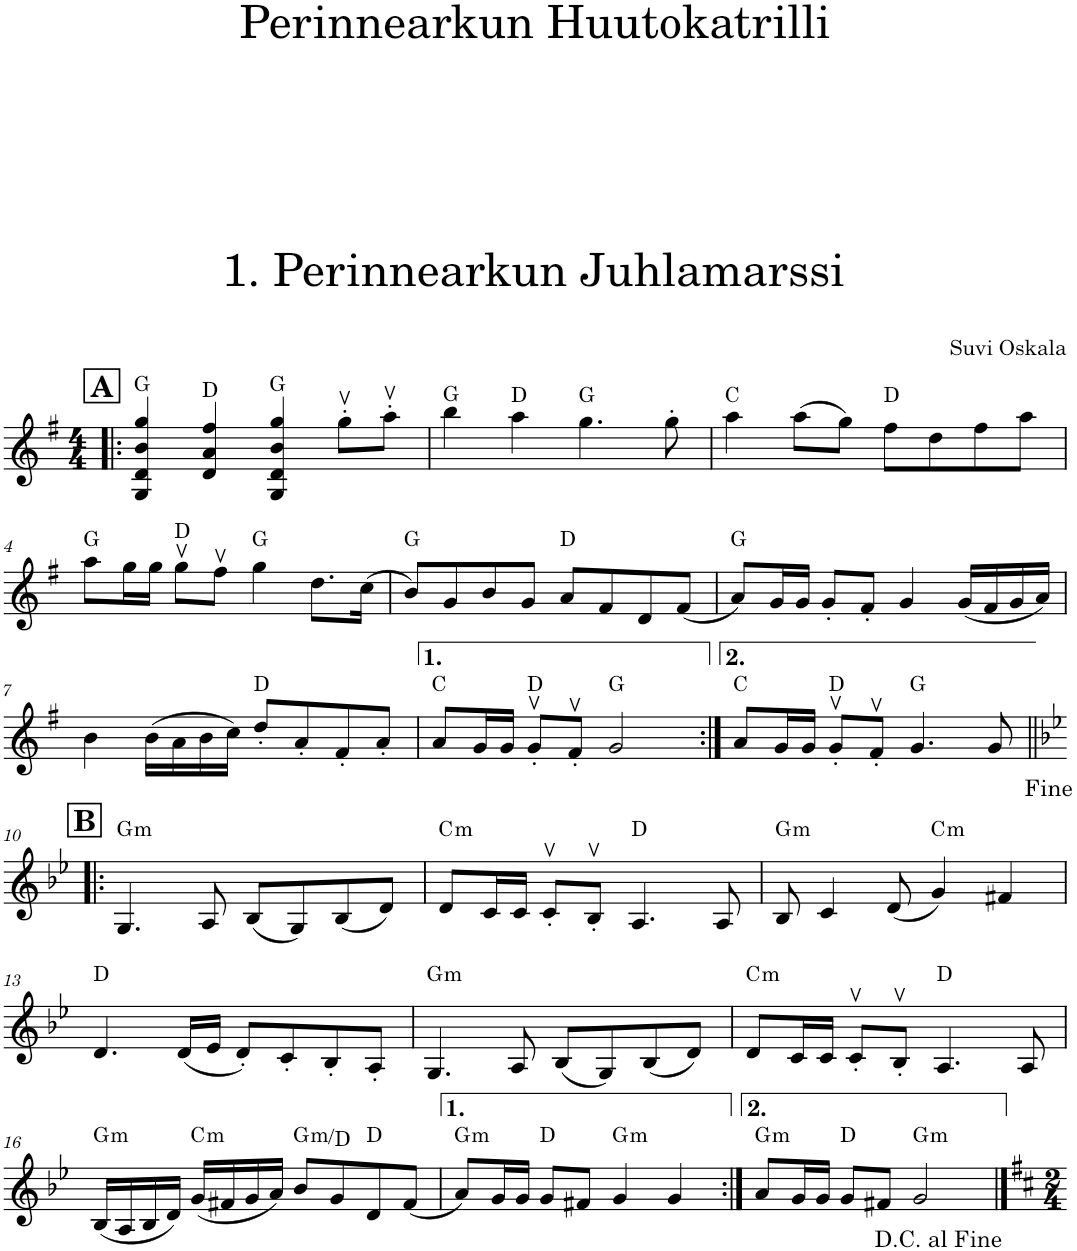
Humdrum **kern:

**kern	**harte
*part1	*part1
*staff1	*
*I"Violin	*
*I'Vln.	*
*clefG2	*
*k[f#]	*
*M4/4	*
!!LO:REH:place=s1:a:B:cj:fs=14:t=A
=1!|:	=1!|:
4G/ 4d/ 4b/ 4gg/	G:maj
4d/ 4a/ 4ff#/	D:maj
4G/ 4d/ 4b/ 4gg/	G:maj
8ggv'\L	.
8aav'\J	.
=2	=2
4bb\	G:maj
4aa\	D:maj
4.gg\	G:maj
8gg'\	.
=3	=3
4aa\	C:maj
(8aa\L	.
8gg\J)	.
8ff#\L	D:maj
8dd\	.
8ff#\	.
8aa\J	.
!!LO:LB:g=z
=4	=4
8aa\L	G:maj
16gg\L	.
16gg\JJ	.
8ggv\L	D:maj
8ff#v\J	.
4gg\	G:maj
8.dd\L	.
(16cc\Jk	.
=5	=5
8b/L)	G:maj
8g/	.
8b/	.
8g/J	.
8a/L	D:maj
8f#/	.
8d/	.
(8f#/J	.
=6	=6
8a/L)	G:maj
16g/L	.
16g/JJ	.
8g'/L	.
8f#'/J	.
4g/	.
(16g/LL	.
16f#/	.
16g/	.
16a/JJ)	.
!!LO:LB:g=z
=7	=7
4b\	.
(16b\LL	.
16a\	.
16b\	.
16cc\JJ)	.
8dd'/L	D:maj
8a'/	.
8f#'/	.
8a'/J	.
=8	=8
8a/L	C:maj
16g/L	.
16g/JJ	.
8gv'/L	D:maj
8f#v'/J	.
2g/	G:maj
=9:|!	=9:|!
8a/L	C:maj
16g/L	.
16g/JJ	.
8gv'/L	D:maj
8f#v'/J	.
4.g/	G:maj
8g/	.
!!LO:LB:g=z
!!LO:REH:place=s1:a:B:cj:fs=14:t=B
=10!|:	=10!|:
*k[b-e-]	*
!	!LO:H:kt=m
4.G/	G:min
8A/	.
(8B-/L	.
8G/)	.
(8B-/	.
8d/J)	.
=11	=11
!	!LO:H:kt=m
8d/L	C:min
16c/L	.
16c/JJ	.
8cv'/L	.
8B-v'/J	.
4.A/	D:maj
8A/	.
=12	=12
!	!LO:H:kt=m
8B-/	G:min
4c/	.
(8d/	.
!	!LO:H:kt=m
4g/)	C:min
4f#X/	.
!!LO:LB:g=z
=13	=13
4.d/	D:maj
(16d/LL	.
16e-/JJ	.
8d'/L)	.
8c'/	.
8B-'/	.
8A'/J	.
=14	=14
!	!LO:H:kt=m
4.G/	G:min
8A/	.
(8B-/L	.
8G/)	.
(8B-/	.
8d/J)	.
=15	=15
!	!LO:H:kt=m
8d/L	C:min
16c/L	.
16c/JJ	.
8cv'/L	.
8B-v'/J	.
4.A/	D:maj
8A/	.
!!LO:LB:g=z
=16	=16
!	!LO:H:kt=m
(16B-/LL	G:min
16A/	.
16B-/	.
16d/JJ)	.
!	!LO:H:kt=m
(16g/LL	C:min
16f#X/	.
16g/	.
16a/JJ)	.
!	!LO:H:kt=m
8b-/L	G:min/5
8g/	.
8d/	D:maj
(8f#/J	.
=17	=17
!	!LO:H:kt=m
8a/L)	G:min
16g/L	.
16g/JJ	.
8g/L	D:maj
8f#X/J	.
!	!LO:H:kt=m
4g/	G:min
4g/	.
=18:|!	=18:|!
!	!LO:H:kt=m
8a/L	G:min
16g/L	.
16g/JJ	.
8g/L	D:maj
8f#X/J	.
!	!LO:H:kt=m
2g/	G:min
==	==
*-	*-
